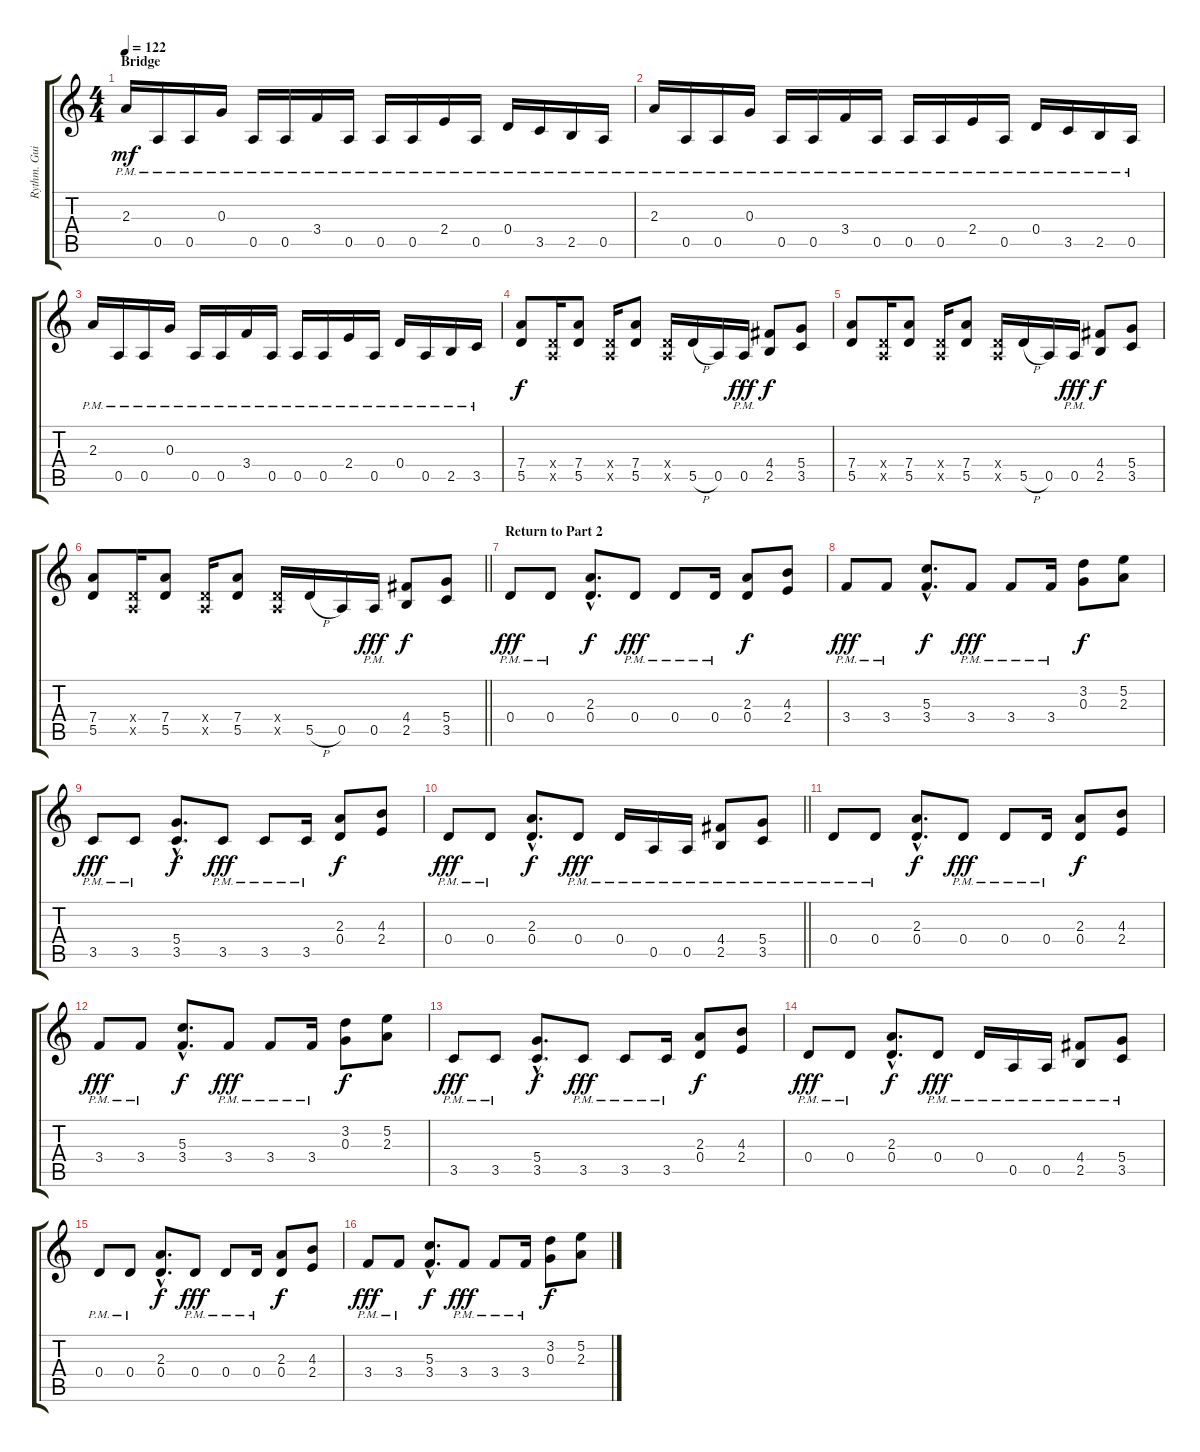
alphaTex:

\track ("Rythm. Guitar" "Rythm. Gui") {instrument distortionguitar}
\staff {score tabs}
\tuning (E4 B3 G3 D3 A2 E2) {hide}
\ts (4 4)
\section ("" "Bridge")
\tempo 122
\clef g2
\ks c
2.3{pm}.16{dy mf} 0.5{pm}.16 0.5{pm}.16 0.3{pm}.16 0.5{pm}.16 0.5{pm}.16 3.4{pm}.16 0.5{pm}.16 0.5{pm}.16 0.5{pm}.16 2.4{pm}.16 0.5{pm}.16 0.4{pm}.16 3.5{pm}.16 2.5{pm}.16 0.5{pm}.16 |
2.3{pm}.16 0.5{pm}.16 0.5{pm}.16 0.3{pm}.16 0.5{pm}.16 0.5{pm}.16 3.4{pm}.16 0.5{pm}.16 0.5{pm}.16 0.5{pm}.16 2.4{pm}.16 0.5{pm}.16 0.4{pm}.16 3.5{pm}.16 2.5{pm}.16 0.5{pm}.16 |
2.3{pm}.16 0.5{pm}.16 0.5{pm}.16 0.3{pm}.16 0.5{pm}.16 0.5{pm}.16 3.4{pm}.16 0.5{pm}.16 0.5{pm}.16 0.5{pm}.16 2.4{pm}.16 0.5{pm}.16 0.4{pm}.16 0.5{pm}.16 2.5{pm}.16 3.5{pm}.16 |
(7.4 5.5).8{dy f} (0.4{x} 0.5{x}).16 (7.4 5.5).8 (0.4{x} 0.5{x}).16 (7.4 5.5).8 (0.4{x} 0.5{x}).16 5.5{h}.16 0.5.16 0.5{pm}.16{dy fff} (4.4 2.5).8{dy f} (5.4 3.5).8 |
(7.4 5.5).8 (0.4{x} 0.5{x}).16 (7.4 5.5).8 (0.4{x} 0.5{x}).16 (7.4 5.5).8 (0.4{x} 0.5{x}).16 5.5{h}.16 0.5.16 0.5{pm}.16{dy fff} (4.4 2.5).8{dy f} (5.4 3.5).8 |
\barLineRight lightlight
(7.4 5.5).8 (0.4{x} 0.5{x}).16 (7.4 5.5).8 (0.4{x} 0.5{x}).16 (7.4 5.5).8 (0.4{x} 0.5{x}).16 5.5{h}.16 0.5.16 0.5{pm}.16{dy fff} (4.4 2.5).8{dy f} (5.4 3.5).8 |
\section ("" "Return to Part 2")
0.4{pm}.8{dy fff} 0.4{pm}.8 (2.3{hac} 0.4{hac}).8{d dy f} 0.4{pm}.8{dy fff} 0.4{pm}.8 0.4{pm}.16 (2.3 0.4).8{dy f} (4.3 2.4).8 |
3.4{pm}.8{dy fff} 3.4{pm}.8 (5.3{hac} 3.4{hac}).8{d dy f} 3.4{pm}.8{dy fff} 3.4{pm}.8 3.4{pm}.16 (3.2 0.3).8{dy f} (5.2 2.3).8 |
3.5{pm}.8{dy fff} 3.5{pm}.8 (5.4{hac} 3.5{hac}).8{d dy f} 3.5{pm}.8{dy fff} 3.5{pm}.8 3.5{pm}.16 (2.3 0.4).8{dy f} (4.3 2.4).8 |
\barLineRight lightlight
0.4{pm}.8{dy fff} 0.4{pm}.8 (2.3{hac} 0.4{hac}).8{d dy f} 0.4{pm}.8{dy fff} 0.4{pm}.16 0.5{pm}.16 0.5{pm}.16 (4.4{pm} 2.5{pm}).8 (5.4{pm} 3.5{pm}).8 |
0.4{pm}.8 0.4{pm}.8 (2.3{hac} 0.4{hac}).8{d dy f} 0.4{pm}.8{dy fff} 0.4{pm}.8 0.4{pm}.16 (2.3 0.4).8{dy f} (4.3 2.4).8 |
3.4{pm}.8{dy fff} 3.4{pm}.8 (5.3{hac} 3.4{hac}).8{d dy f} 3.4{pm}.8{dy fff} 3.4{pm}.8 3.4{pm}.16 (3.2 0.3).8{dy f} (5.2 2.3).8 |
3.5{pm}.8{dy fff} 3.5{pm}.8 (5.4{hac} 3.5{hac}).8{d dy f} 3.5{pm}.8{dy fff} 3.5{pm}.8 3.5{pm}.16 (2.3 0.4).8{dy f} (4.3 2.4).8 |
0.4{pm}.8{dy fff} 0.4{pm}.8 (2.3{hac} 0.4{hac}).8{d dy f} 0.4{pm}.8{dy fff} 0.4{pm}.16 0.5{pm}.16 0.5{pm}.16 (4.4{pm} 2.5{pm}).8 (5.4{pm} 3.5{pm}).8 |
0.4{pm}.8 0.4{pm}.8 (2.3{hac} 0.4{hac}).8{d dy f} 0.4{pm}.8{dy fff} 0.4{pm}.8 0.4{pm}.16 (2.3 0.4).8{dy f} (4.3 2.4).8 |
3.4{pm}.8{dy fff} 3.4{pm}.8 (5.3{hac} 3.4{hac}).8{d dy f} 3.4{pm}.8{dy fff} 3.4{pm}.8 3.4{pm}.16 (3.2 0.3).8{dy f} (5.2 2.3).8
